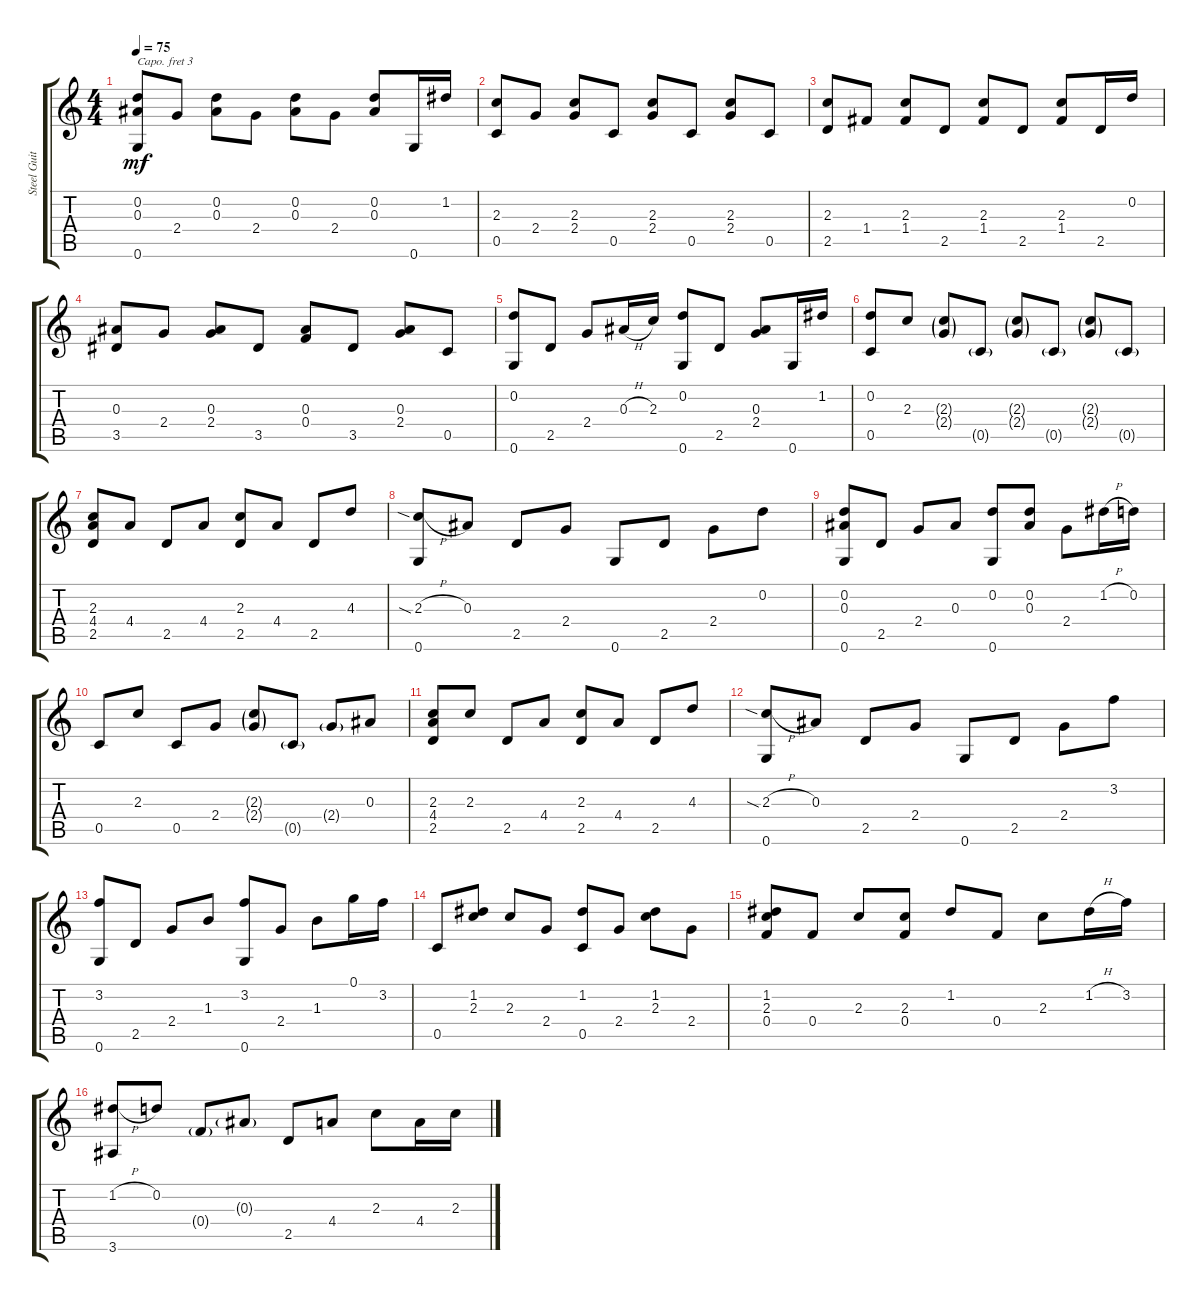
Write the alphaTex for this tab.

\track ("Steel Guitar" "Steel Guit") {instrument acousticguitarsteel}
\staff {score tabs}
\capo 3
\tuning (E4 B3 G3 D3 A2 E2) {hide}
\ts (4 4)
\tempo 75
\clef g2
\ks c
(0.2 0.3 0.6).8{dy mf instrument acousticguitarsteel} 2.4.8 (0.2 0.3).8 2.4.8 (0.2 0.3).8 2.4.8 (0.2 0.3).8 0.6.16 1.2.16 |
(2.3 0.5).8 2.4.8 (2.3 2.4).8 0.5.8 (2.3 2.4).8 0.5.8 (2.3 2.4).8 0.5.8 |
(2.3 2.5).8 1.4.8 (2.3 1.4).8 2.5.8 (2.3 1.4).8 2.5.8 (2.3 1.4).8 2.5.16 0.2.16 |
(0.3 3.5).8 2.4.8 (0.3 2.4).8 3.5.8 (0.3 0.4).8 3.5.8 (0.3 2.4).8 0.5.8 |
(0.2 0.6).8 2.5.8 2.4.8 0.3{h}.16 2.3.16 (0.2 0.6).8 2.5.8 (0.3 2.4).8 0.6.16 1.2.16 |
(0.2 0.5).8 2.3.8 (2.3{g} 2.4{g}).8 0.5{g}.8 (2.3{g} 2.4{g}).8 0.5{g}.8 (2.3{g} 2.4{g}).8 0.5{g}.8 |
(2.3 4.4 2.5).8 4.4.8 2.5.8 4.4.8 (2.3 2.5).8 4.4.8 2.5.8 4.3.8 |
(2.3{sia h} 0.6).8 0.3.8 2.5.8 2.4.8 0.6.8 2.5.8 2.4.8 0.2.8 |
(0.2 0.3 0.6).8 2.5.8 2.4.8 0.3.8 (0.2 0.6).8 (0.2 0.3).8 2.4.8 1.2{h}.16 0.2.16 |
0.5.8 2.3.8 0.5.8 2.4.8 (2.3{g} 2.4{g}).8 0.5{g}.8 2.4{g}.8 0.3.8 |
(2.3 4.4 2.5).8 2.3.8 2.5.8 4.4.8 (2.3 2.5).8 4.4.8 2.5.8 4.3.8 |
(2.3{sia h} 0.6).8 0.3.8 2.5.8 2.4.8 0.6.8 2.5.8 2.4.8 3.2.8 |
(3.2 0.6).8 2.5.8 2.4.8 1.3.8 (3.2 0.6).8 2.4.8 1.3.8 0.1.16 3.2.16 |
0.5.8 (1.2 2.3).8 2.3.8 2.4.8 (1.2 0.5).8 2.4.8 (1.2 2.3).8 2.4.8 |
(1.2 2.3 0.4).8 0.4.8 2.3.8 (2.3 0.4).8 1.2.8 0.4.8 2.3.8 1.2{h}.16 3.2.16 |
(1.2{h} 3.6).8 0.2.8 0.4{g}.8 0.3{g}.8 2.5.8 4.4.8 2.3.8 4.4.16 2.3.16
